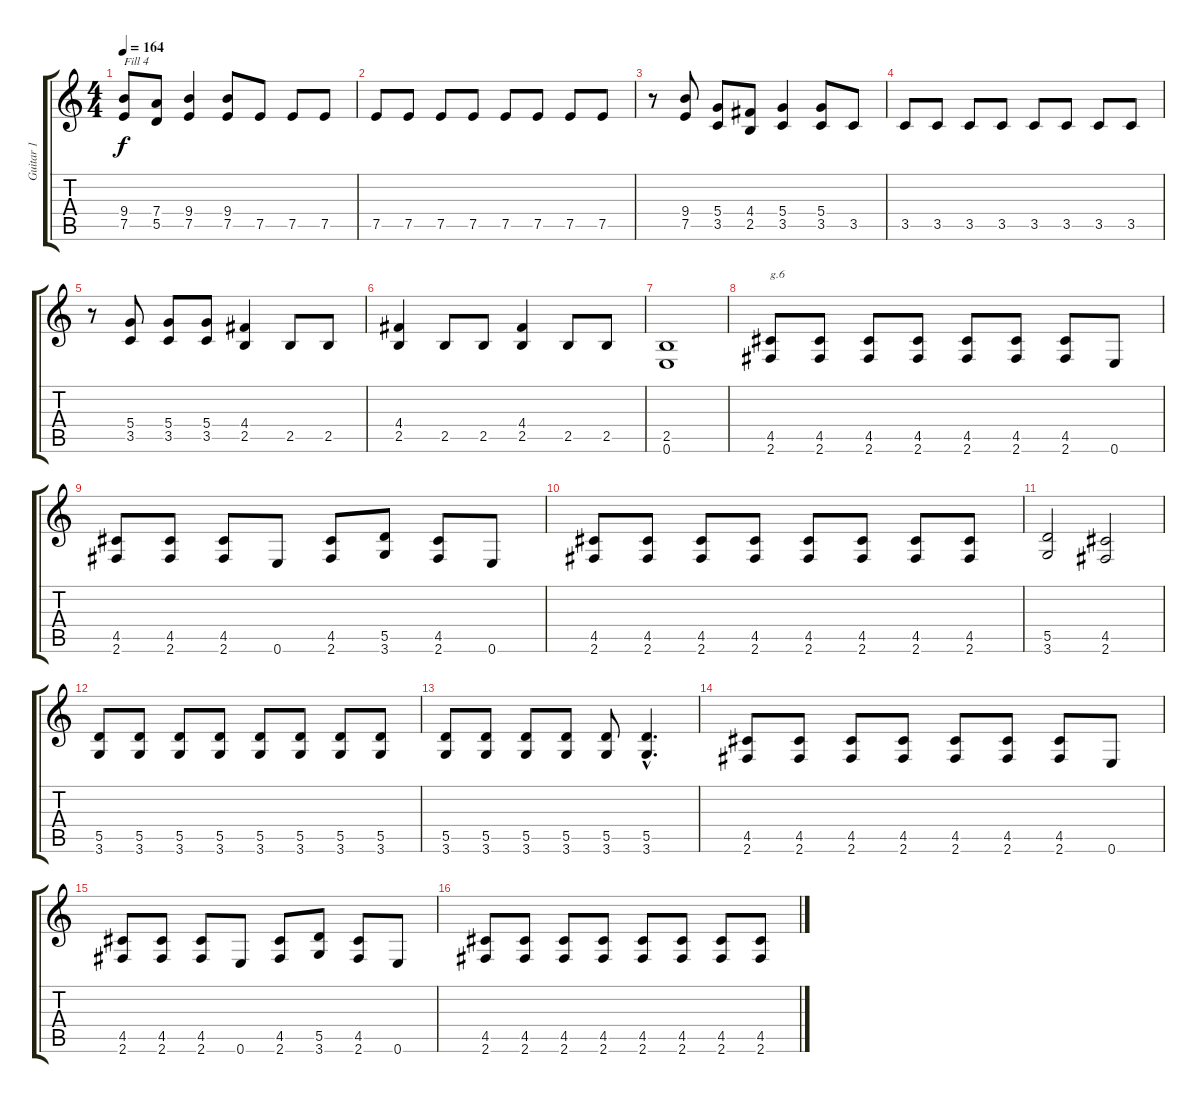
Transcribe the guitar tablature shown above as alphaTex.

\track ("Guitar 1" "Guitar 1") {instrument distortionguitar}
\staff {score tabs}
\tuning (E4 B3 G3 D3 A2 E2) {hide}
\ts (4 4)
\tempo 164
\clef g2
\ks c
(9.4 7.5).8{txt "Fill 4" dy f} (7.4 5.5).8 (9.4 7.5).4 (9.4 7.5).8 7.5.8 7.5.8 7.5.8 |
7.5.8 7.5.8 7.5.8 7.5.8 7.5.8 7.5.8 7.5.8 7.5.8 |
r.8 (9.4 7.5).8 (5.4 3.5).8 (4.4 2.5).8 (5.4 3.5).4 (5.4 3.5).8 3.5.8 |
3.5.8 3.5.8 3.5.8 3.5.8 3.5.8 3.5.8 3.5.8 3.5.8 |
r.8 (5.4 3.5).8 (5.4 3.5).8 (5.4 3.5).8 (4.4 2.5).4 2.5.8 2.5.8 |
(4.4 2.5).4 2.5.8 2.5.8 (4.4 2.5).4 2.5.8 2.5.8 |
(2.5 0.6).1 |
(4.5 2.6).8{txt "g.6"} (4.5 2.6).8 (4.5 2.6).8 (4.5 2.6).8 (4.5 2.6).8 (4.5 2.6).8 (4.5 2.6).8 0.6.8 |
(4.5 2.6).8 (4.5 2.6).8 (4.5 2.6).8 0.6.8 (4.5 2.6).8 (5.5 3.6).8 (4.5 2.6).8 0.6.8 |
(4.5 2.6).8 (4.5 2.6).8 (4.5 2.6).8 (4.5 2.6).8 (4.5 2.6).8 (4.5 2.6).8 (4.5 2.6).8 (4.5 2.6).8 |
(5.5 3.6).2 (4.5 2.6).2 |
(5.5 3.6).8 (5.5 3.6).8 (5.5 3.6).8 (5.5 3.6).8 (5.5 3.6).8 (5.5 3.6).8 (5.5 3.6).8 (5.5 3.6).8 |
(5.5 3.6).8 (5.5 3.6).8 (5.5 3.6).8 (5.5 3.6).8 (5.5 3.6).8 (5.5{hac} 3.6{hac}).4{d} |
(4.5 2.6).8 (4.5 2.6).8 (4.5 2.6).8 (4.5 2.6).8 (4.5 2.6).8 (4.5 2.6).8 (4.5 2.6).8 0.6.8 |
(4.5 2.6).8 (4.5 2.6).8 (4.5 2.6).8 0.6.8 (4.5 2.6).8 (5.5 3.6).8 (4.5 2.6).8 0.6.8 |
(4.5 2.6).8 (4.5 2.6).8 (4.5 2.6).8 (4.5 2.6).8 (4.5 2.6).8 (4.5 2.6).8 (4.5 2.6).8 (4.5 2.6).8
